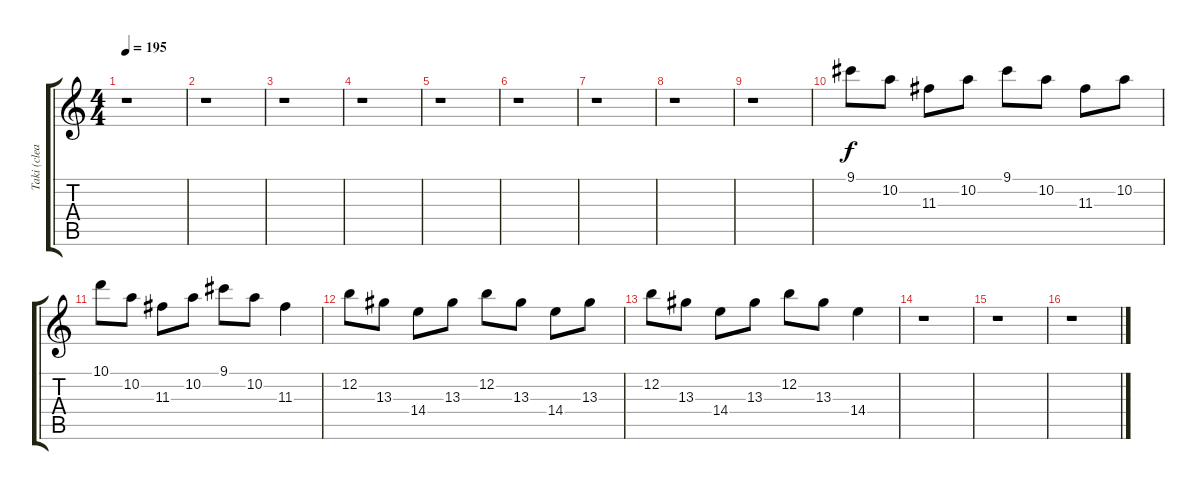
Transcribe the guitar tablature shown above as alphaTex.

\track ("Taki (clean)" "Taki (clea") {instrument electricguitarclean}
\staff {score tabs}
\tuning (E4 B3 G3 D3 A2 E2) {hide}
\ts (4 4)
\tempo 195
\clef g2
\ks c
r.1{dy f} |
r.1 |
r.1 |
r.1 |
r.1 |
r.1 |
r.1 |
r.1 |
r.1 |
9.1.8 10.2.8 11.3.8 10.2.8 9.1.8 10.2.8 11.3.8 10.2.8 |
10.1.8 10.2.8 11.3.8 10.2.8 9.1.8 10.2.8 11.3.4 |
12.2.8 13.3.8 14.4.8 13.3.8 12.2.8 13.3.8 14.4.8 13.3.8 |
12.2.8 13.3.8 14.4.8 13.3.8 12.2.8 13.3.8 14.4.4 |
r.1 |
r.1 |
r.1
